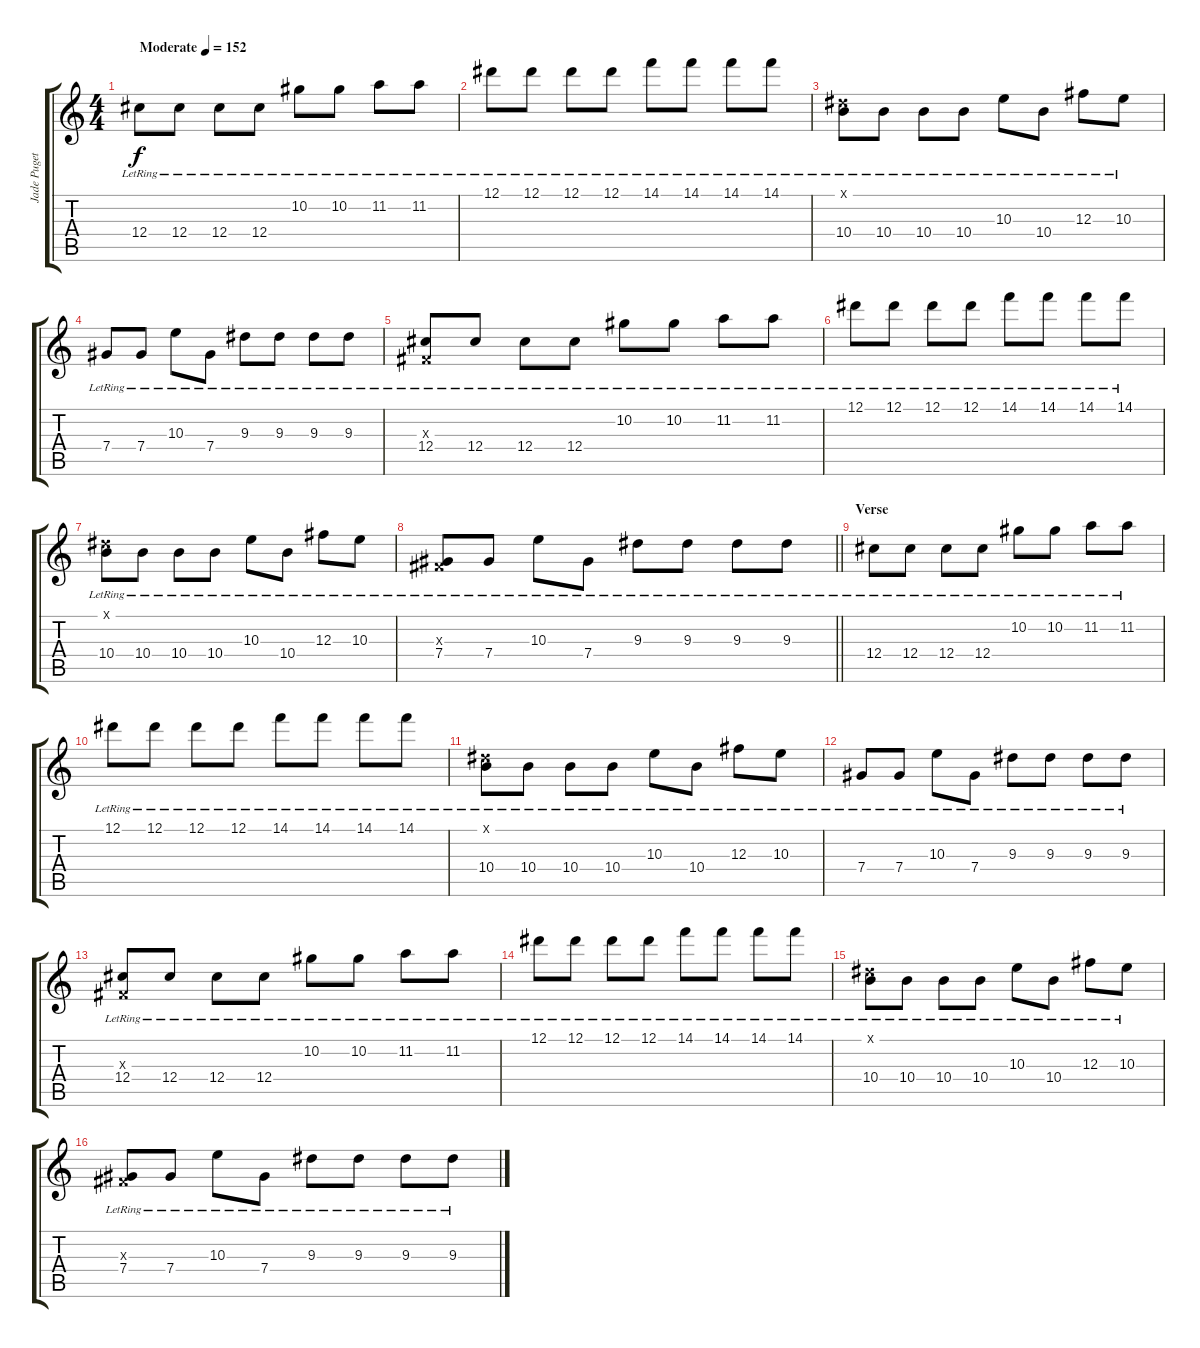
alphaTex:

\track ("Jade Puget" "Jade Puget") {instrument overdrivenguitar}
\staff {score tabs}
\tuning (Eb4 Bb3 Gb3 Db3 Ab2 Eb2) {hide}
\ts (4 4)
\tempo (152 "Moderate")
\clef g2
\ks c
12.4{lr}.8{dy f instrument overdrivenguitar} 12.4{lr}.8 12.4{lr}.8 12.4{lr}.8 10.2{lr}.8 10.2{lr}.8 11.2{lr}.8 11.2{lr}.8 |
12.1{lr}.8 12.1{lr}.8 12.1{lr}.8 12.1{lr}.8 14.1{lr}.8 14.1{lr}.8 14.1{lr}.8 14.1{lr}.8 |
(0.1{x} 10.4{lr}).8 10.4{lr}.8 10.4{lr}.8 10.4{lr}.8 10.3{lr}.8 10.4{lr}.8 12.3{lr}.8 10.3{lr}.8 |
7.4{lr}.8 7.4{lr}.8 10.3{lr}.8 7.4{lr}.8 9.3{lr}.8 9.3{lr}.8 9.3{lr}.8 9.3{lr}.8 |
(0.3{x} 12.4{lr}).8 12.4{lr}.8 12.4{lr}.8 12.4{lr}.8 10.2{lr}.8 10.2{lr}.8 11.2{lr}.8 11.2{lr}.8 |
12.1{lr}.8 12.1{lr}.8 12.1{lr}.8 12.1{lr}.8 14.1{lr}.8 14.1{lr}.8 14.1{lr}.8 14.1{lr}.8 |
(0.1{x} 10.4{lr}).8 10.4{lr}.8 10.4{lr}.8 10.4{lr}.8 10.3{lr}.8 10.4{lr}.8 12.3{lr}.8 10.3{lr}.8 |
\barLineRight lightlight
(0.3{x} 7.4{lr}).8 7.4{lr}.8 10.3{lr}.8 7.4{lr}.8 9.3{lr}.8 9.3{lr}.8 9.3{lr}.8 9.3{lr}.8 |
\section ("" "Verse")
12.4{lr}.8 12.4{lr}.8 12.4{lr}.8 12.4{lr}.8 10.2{lr}.8 10.2{lr}.8 11.2{lr}.8 11.2{lr}.8 |
12.1{lr}.8 12.1{lr}.8 12.1{lr}.8 12.1{lr}.8 14.1{lr}.8 14.1{lr}.8 14.1{lr}.8 14.1{lr}.8 |
(0.1{x} 10.4{lr}).8 10.4{lr}.8 10.4{lr}.8 10.4{lr}.8 10.3{lr}.8 10.4{lr}.8 12.3{lr}.8 10.3{lr}.8 |
7.4{lr}.8 7.4{lr}.8 10.3{lr}.8 7.4{lr}.8 9.3{lr}.8 9.3{lr}.8 9.3{lr}.8 9.3{lr}.8 |
(0.3{x} 12.4{lr}).8 12.4{lr}.8 12.4{lr}.8 12.4{lr}.8 10.2{lr}.8 10.2{lr}.8 11.2{lr}.8 11.2{lr}.8 |
12.1{lr}.8 12.1{lr}.8 12.1{lr}.8 12.1{lr}.8 14.1{lr}.8 14.1{lr}.8 14.1{lr}.8 14.1{lr}.8 |
(0.1{x} 10.4{lr}).8 10.4{lr}.8 10.4{lr}.8 10.4{lr}.8 10.3{lr}.8 10.4{lr}.8 12.3{lr}.8 10.3{lr}.8 |
(0.3{x} 7.4{lr}).8 7.4{lr}.8 10.3{lr}.8 7.4{lr}.8 9.3{lr}.8 9.3{lr}.8 9.3{lr}.8 9.3{lr}.8
